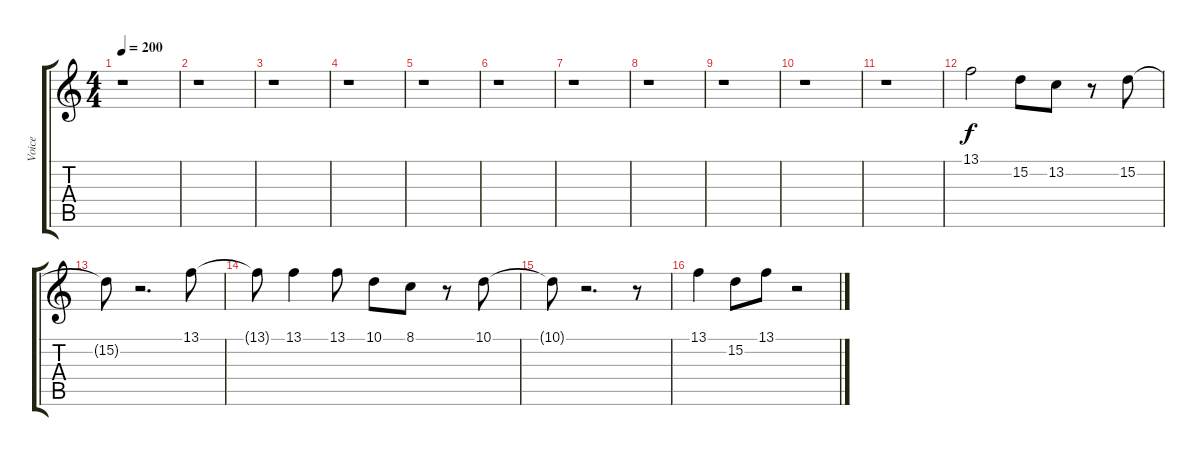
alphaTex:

\track ("Voice" "Voice") {instrument vibraphone}
\staff {score tabs}
\tuning (E4 B3 G3 D3 A2 E2) {hide}
\ts (4 4)
\tempo 200
\clef g2
\ks c
r.1{dy f} |
r.1 |
r.1 |
r.1 |
r.1 |
r.1 |
r.1 |
r.1 |
r.1 |
r.1 |
r.1 |
13.1.2 15.2.8 13.2.8 r.8 15.2.8 |
15.2{t}.8 r.2{d} 13.1.8 |
13.1{t}.8 13.1.4 13.1.8 10.1.8 8.1.8 r.8 10.1.8 |
10.1{t}.8 r.2{d} r.8 |
13.1.4 15.2.8 13.1.8 r.2
